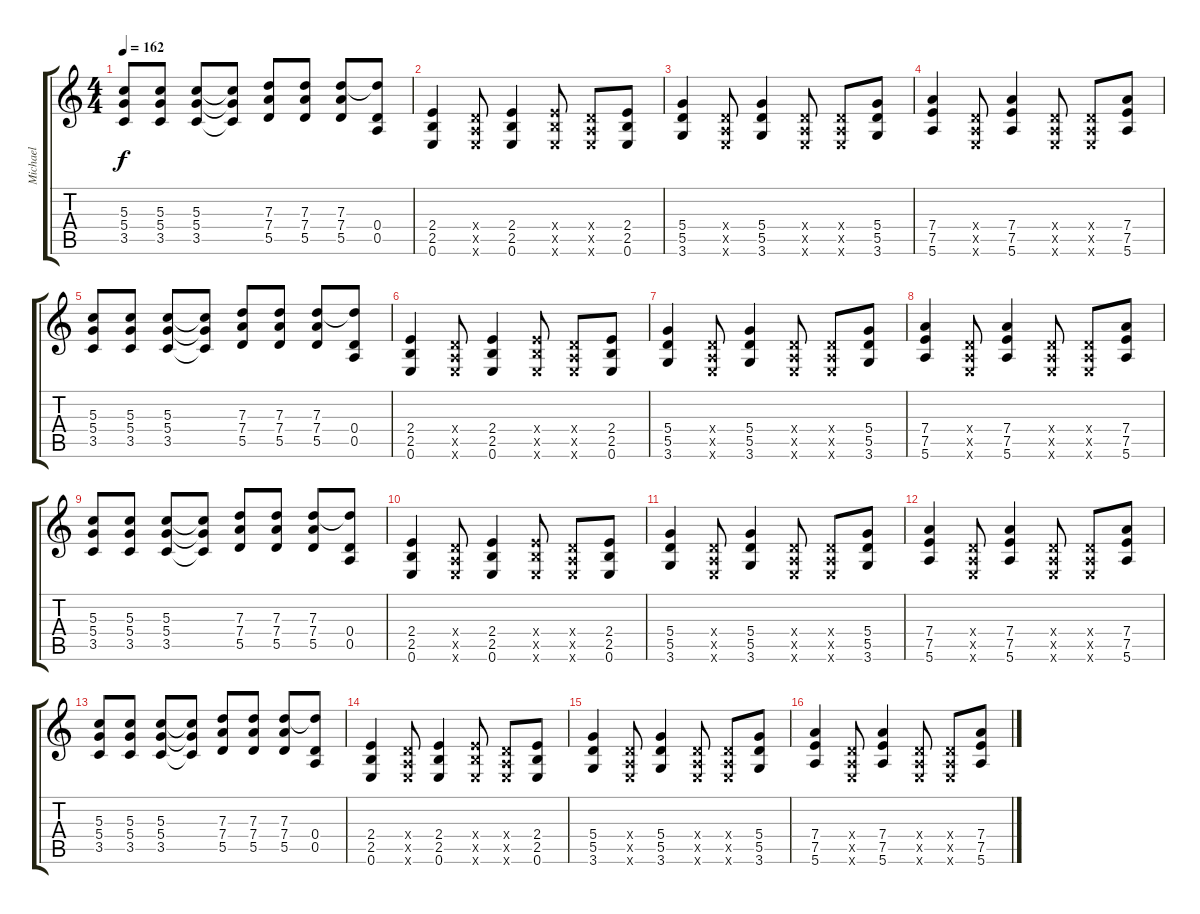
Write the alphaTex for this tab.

\track ("Michael" "Michael") {instrument overdrivenguitar}
\staff {score tabs}
\tuning (E4 B3 G3 D3 A2 E2) {hide}
\ts (4 4)
\tempo 162
\clef g2
\ks c
(5.3 5.4 3.5).8{dy f} (5.3 5.4 3.5).8 (5.3 5.4 3.5).8 (5.3{t} 5.4{t} 3.5{t}).8 (7.3 7.4 5.5).8 (7.3 7.4 5.5).8 (7.3 7.4 5.5).8 (7.3{t} 0.4 0.5).8 |
(2.4 2.5 0.6).4 (0.4{x} 0.5{x} 0.6{x}).8 (2.4 2.5 0.6).4 (2.4{x} 2.5{x} 0.6{x}).8 (0.4{x} 0.5{x} 0.6{x}).8 (2.4 2.5 0.6).8 |
(5.4 5.5 3.6).4 (0.4{x} 0.5{x} 0.6{x}).8 (5.4 5.5 3.6).4 (0.4{x} 0.5{x} 0.6{x}).8 (0.4{x} 0.5{x} 0.6{x}).8 (5.4 5.5 3.6).8 |
(7.4 7.5 5.6).4 (0.4{x} 0.5{x} 0.6{x}).8 (7.4 7.5 5.6).4 (0.4{x} 0.5{x} 0.6{x}).8 (0.4{x} 0.5{x} 0.6{x}).8 (7.4 7.5 5.6).8 |
(5.3 5.4 3.5).8 (5.3 5.4 3.5).8 (5.3 5.4 3.5).8 (5.3{t} 5.4{t} 3.5{t}).8 (7.3 7.4 5.5).8 (7.3 7.4 5.5).8 (7.3 7.4 5.5).8 (7.3{t} 0.4 0.5).8 |
(2.4 2.5 0.6).4 (0.4{x} 0.5{x} 0.6{x}).8 (2.4 2.5 0.6).4 (2.4{x} 2.5{x} 0.6{x}).8 (0.4{x} 0.5{x} 0.6{x}).8 (2.4 2.5 0.6).8 |
(5.4 5.5 3.6).4 (0.4{x} 0.5{x} 0.6{x}).8 (5.4 5.5 3.6).4 (0.4{x} 0.5{x} 0.6{x}).8 (0.4{x} 0.5{x} 0.6{x}).8 (5.4 5.5 3.6).8 |
(7.4 7.5 5.6).4 (0.4{x} 0.5{x} 0.6{x}).8 (7.4 7.5 5.6).4 (0.4{x} 0.5{x} 0.6{x}).8 (0.4{x} 0.5{x} 0.6{x}).8 (7.4 7.5 5.6).8 |
(5.3 5.4 3.5).8 (5.3 5.4 3.5).8 (5.3 5.4 3.5).8 (5.3{t} 5.4{t} 3.5{t}).8 (7.3 7.4 5.5).8 (7.3 7.4 5.5).8 (7.3 7.4 5.5).8 (7.3{t} 0.4 0.5).8 |
(2.4 2.5 0.6).4 (0.4{x} 0.5{x} 0.6{x}).8 (2.4 2.5 0.6).4 (2.4{x} 2.5{x} 0.6{x}).8 (0.4{x} 0.5{x} 0.6{x}).8 (2.4 2.5 0.6).8 |
(5.4 5.5 3.6).4 (0.4{x} 0.5{x} 0.6{x}).8 (5.4 5.5 3.6).4 (0.4{x} 0.5{x} 0.6{x}).8 (0.4{x} 0.5{x} 0.6{x}).8 (5.4 5.5 3.6).8 |
(7.4 7.5 5.6).4 (0.4{x} 0.5{x} 0.6{x}).8 (7.4 7.5 5.6).4 (0.4{x} 0.5{x} 0.6{x}).8 (0.4{x} 0.5{x} 0.6{x}).8 (7.4 7.5 5.6).8 |
(5.3 5.4 3.5).8 (5.3 5.4 3.5).8 (5.3 5.4 3.5).8 (5.3{t} 5.4{t} 3.5{t}).8 (7.3 7.4 5.5).8 (7.3 7.4 5.5).8 (7.3 7.4 5.5).8 (7.3{t} 0.4 0.5).8 |
(2.4 2.5 0.6).4 (0.4{x} 0.5{x} 0.6{x}).8 (2.4 2.5 0.6).4 (2.4{x} 2.5{x} 0.6{x}).8 (0.4{x} 0.5{x} 0.6{x}).8 (2.4 2.5 0.6).8 |
(5.4 5.5 3.6).4 (0.4{x} 0.5{x} 0.6{x}).8 (5.4 5.5 3.6).4 (0.4{x} 0.5{x} 0.6{x}).8 (0.4{x} 0.5{x} 0.6{x}).8 (5.4 5.5 3.6).8 |
(7.4 7.5 5.6).4 (0.4{x} 0.5{x} 0.6{x}).8 (7.4 7.5 5.6).4 (0.4{x} 0.5{x} 0.6{x}).8 (0.4{x} 0.5{x} 0.6{x}).8 (7.4 7.5 5.6).8
